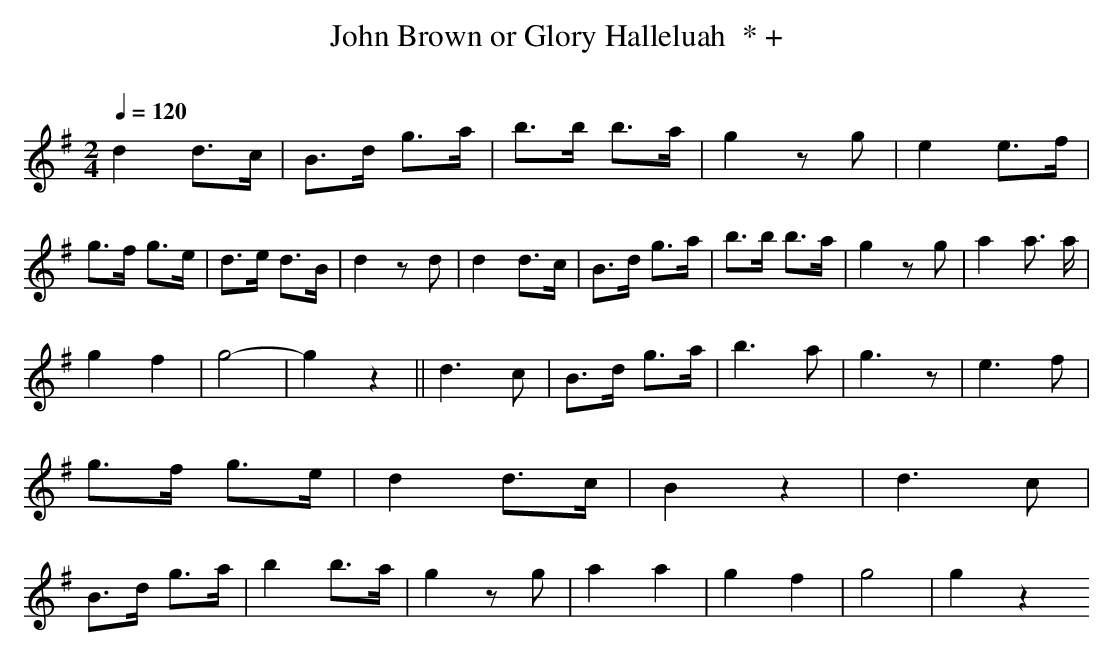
X:1
T:John Brown or Glory Halleluah  * +
C:
M:2/4
L:1/16
Q:1/4=120
K:G
d4 d3c|B3d g3a|b3b b3a|g4z2g2|e4 e3f|g3f g3e|d3e d3B|d4 z2 d2|d4 d3c|B3d g3a|b3b b3a|g4 z2 g2|a4 a3 a|
g4 f4|g8|-g4 z4||d6 c2|B3d g3a|b6 a2|g6 z2|e6 f2|g3f g3e|d4 d3c|B4 z4|d6 c2|B3d g3a|b4 b3a|g4 z2 g2|a4 a4|g4 f4|g8|g4 z4[
